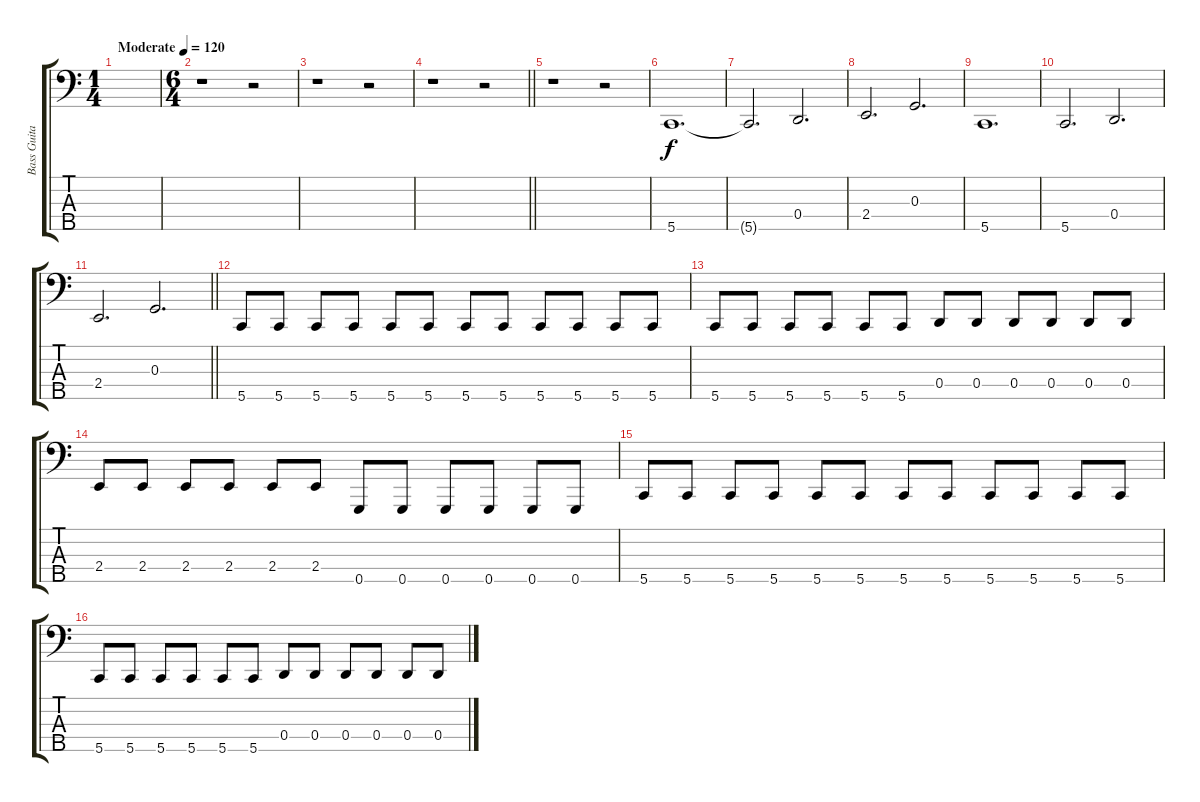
\track ("Bass Guitar" "Bass Guita") {instrument electricbassfinger}
\staff {score tabs}
\tuning (F2 C2 G1 D1 G0) {hide}
\ts (1 4)
\tempo (120 "Moderate")
\clef f4
\ks c
|
\ts (6 4)
r.1 r.2 |
r.1 r.2 |
\barLineRight lightlight
r.1 r.2 |
r.1 r.2 |
5.5.1{d} |
5.5{t}.2{d} 0.4.2{d} |
2.4.2{d} 0.3.2{d} |
5.5.1{d} |
5.5.2{d} 0.4.2{d} |
\barLineRight lightlight
2.4.2{d} 0.3.2{d} |
5.5.8 5.5.8 5.5.8 5.5.8 5.5.8 5.5.8 5.5.8 5.5.8 5.5.8 5.5.8 5.5.8 5.5.8 |
5.5.8 5.5.8 5.5.8 5.5.8 5.5.8 5.5.8 0.4.8 0.4.8 0.4.8 0.4.8 0.4.8 0.4.8 |
2.4.8 2.4.8 2.4.8 2.4.8 2.4.8 2.4.8 0.5.8 0.5.8 0.5.8 0.5.8 0.5.8 0.5.8 |
5.5.8 5.5.8 5.5.8 5.5.8 5.5.8 5.5.8 5.5.8 5.5.8 5.5.8 5.5.8 5.5.8 5.5.8 |
5.5.8 5.5.8 5.5.8 5.5.8 5.5.8 5.5.8 0.4.8 0.4.8 0.4.8 0.4.8 0.4.8 0.4.8
